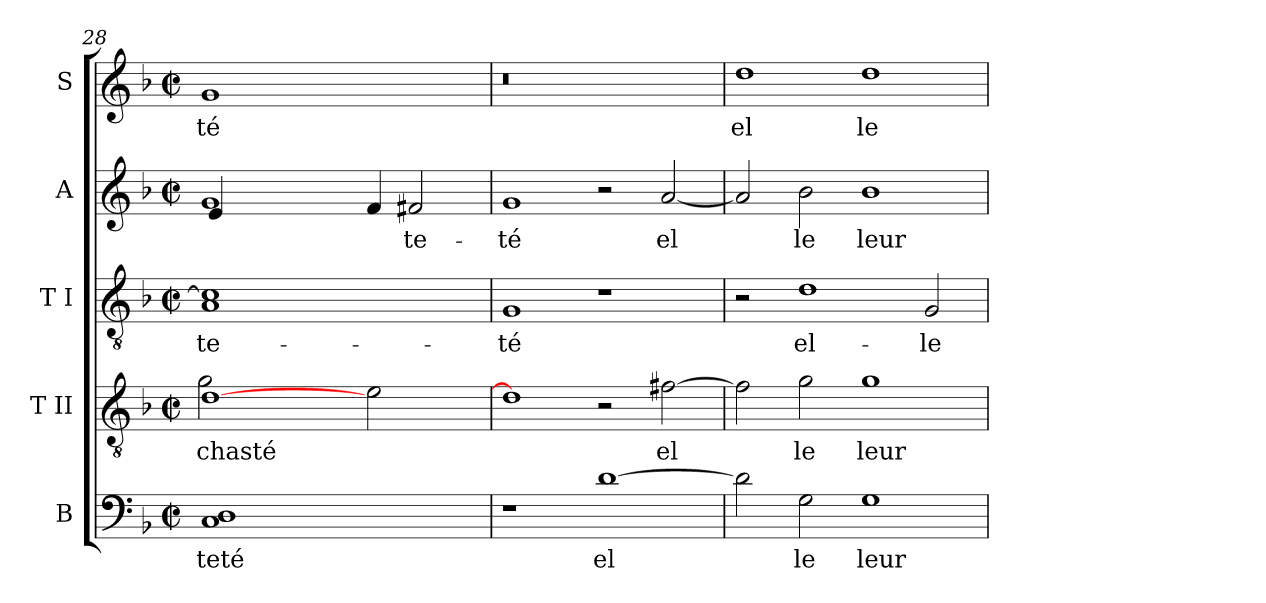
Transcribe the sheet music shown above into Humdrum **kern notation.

**kern	**text	**kern	**text	**kern	**text	**kern	**text	**kern	**text
*part5	*part5	*part4	*part4	*part3	*part3	*part2	*part2	*part1	*part1
*staff5	*staff5	*staff4	*staff4	*staff3	*staff3	*staff2	*staff2	*staff1	*staff1
*I"B	*	*I"T II	*	*I"T I	*	*I"A	*	*I"S	*
*clefF4	*	*clefGv2	*	*clefGv2	*	*clefG2	*	*clefG2	*
*k[b-]	*	*k[b-]	*	*k[b-]	*	*k[b-]	*	*k[b-]	*
*F:	*	*F:	*	*F:	*	*F:	*	*F:	*
*M2/2	*	*M2/2	*	*M2/2	*	*M2/2	*	*M2/2	*
*met(c|)	*	*met(c|)	*	*met(c|)	*	*met(c|)	*	*met(c|)	*
=28	=28	=28	=28	=28	=28	=28	=28	=28	=28
!	!LO:LY:b	!	!LO:LY:b:cj	!	!LO:LY:b:cj	!	!LO:LY:b	!	!LO:LY:b:cj
*	*	*^	*	*	*	*^	*	*	*
1C 1D	teté	[>1d	2g\	chasté	1c] 1A	-te-	1g	4e/	--	1g	té
.	.	.	.	.	.	.	.	1.ryy	.	.	.
.	.	.	4ryy	.	.	.	.	.	.	.	.
.	.	.	1ryy	.	.	.	.	.	.	.	.
!	!	!	!	!LO:LY:b:cj	!	!	!	!	!LO:LY:b	!	!
2.ryy	.	2e\	.	.	2.ryy	.	4f/	.	--	2.ryy	.
!	!	!	!	!	!	!	!	!	!LO:LY:b	!	!
.	.	.	.	.	.	.	2f#X/	.	-te-	.	.
.	.	4ryy	.	.	.	.	.	.	.	.	.
*	*	*v	*v	*	*	*	*v	*v	*	*	*
=29	=29	=29	=29	=29	=29	=29	=29	=29	=29
!	!	!	!LO:LY:b:cj	!	!LO:LY:b:cj	!	!LO:LY:b	!	!
1r	.	1d]	.	1G	-té	1g	-té	0r	.
!	!LO:LY:b	!	!	!	!	!	!	!	!
[>1d	el	2r	.	1r	.	2r	.	.	.
!	!	!	!LO:LY:b:cj	!	!	!	!LO:LY:b	!	!
.	.	[>2f#X\	el	.	.	[<2a/	el-	.	.
=30	=30	=30	=30	=30	=30	=30	=30	=30	=30
!	!LO:LY:b	!	!LO:LY:b:cj	!	!	!	!LO:LY:b	!	!LO:LY:b:cj
2d\]	.	2f#\]	.	2r	.	2a/]	--	1dd	el
!	!LO:LY:b	!	!LO:LY:b:cj	!	!LO:LY:b:cj	!	!LO:LY:b	!	!
2G\	le	2g\	le	1d	el-	2b-\	-le	.	.
!	!LO:LY:b	!	!LO:LY:b:cj	!	!	!	!LO:LY:b	!	!LO:LY:b:cj
1G	leur	1g	leur	.	.	1b-	leur	1dd	le
!	!	!	!	!	!LO:LY:b:cj	!	!	!	!
.	.	.	.	2G/	-le	.	.	.	.
=	=	=	=	=	=	=	=	=	=
*-	*-	*-	*-	*-	*-	*-	*-	*-	*-
